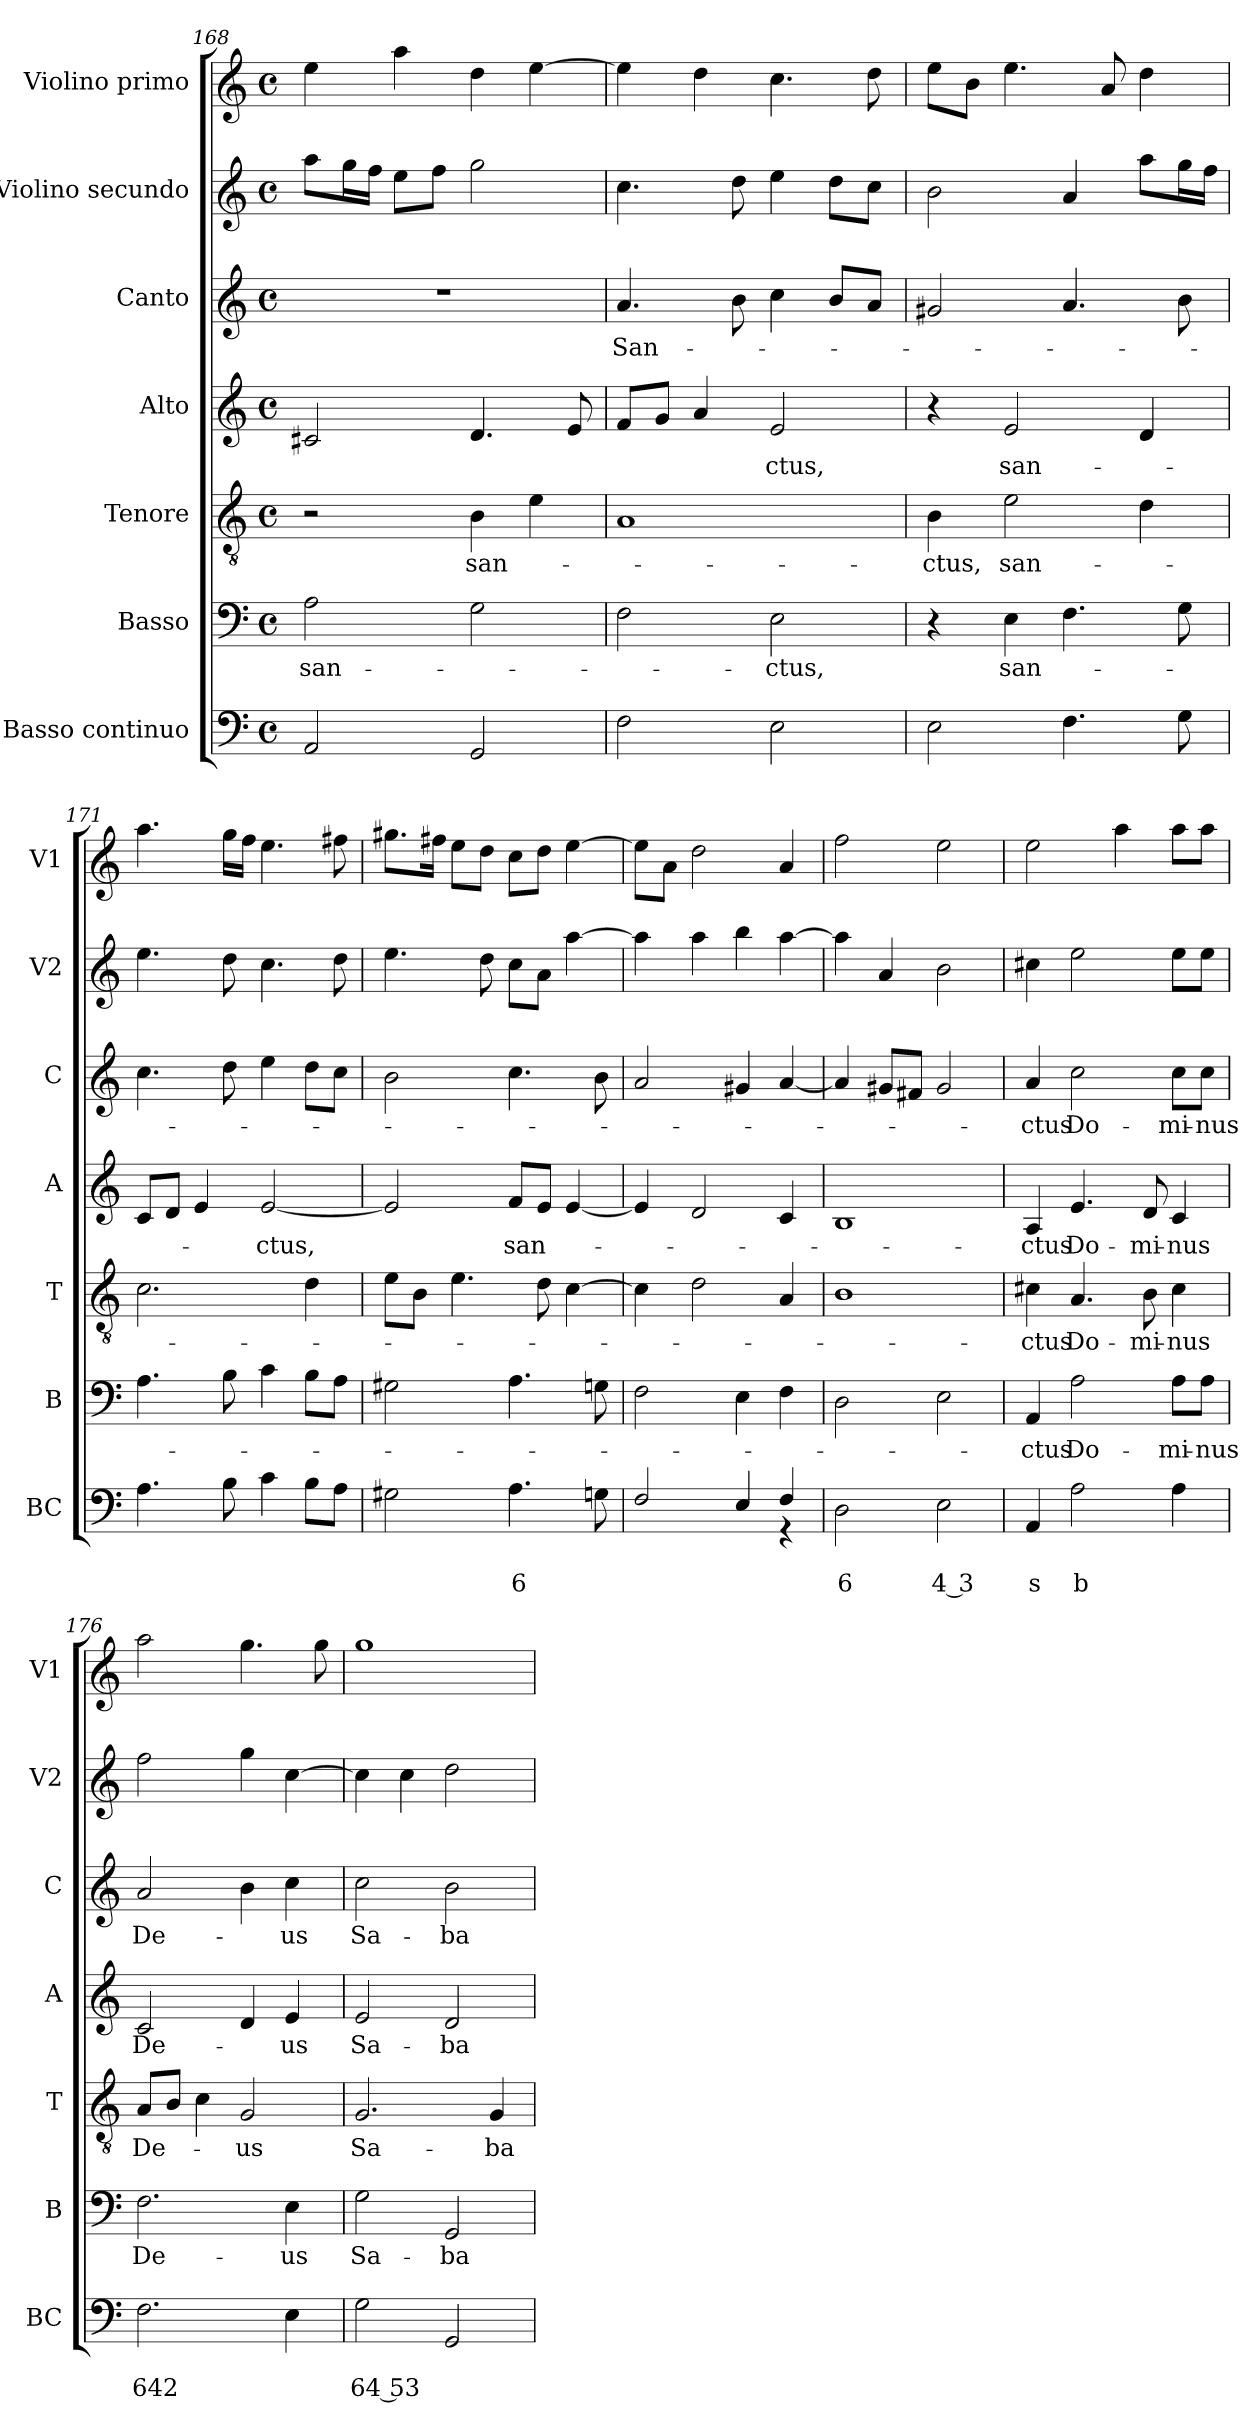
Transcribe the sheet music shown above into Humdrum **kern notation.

**kern	**text	**text	**kern	**text	**kern	**text	**kern	**text	**kern	**text	**kern	**kern
*part7	*part7	*part7	*part6	*part6	*part5	*part5	*part4	*part4	*part3	*part3	*part2	*part1
*staff7	*staff7	*staff7	*staff6	*staff6	*staff5	*staff5	*staff4	*staff4	*staff3	*staff3	*staff2	*staff1
*I"Basso continuo	*	*	*I"Basso	*	*I"Tenore	*	*I"Alto	*	*I"Canto	*	*I"Violino secundo	*I"Violino primo
*I'BC	*	*	*I'B	*	*I'T	*	*I'A	*	*I'C	*	*I'V2	*I'V1
*clefF4	*	*	*clefF4	*	*clefGv2	*	*clefG2	*	*clefG2	*	*clefG2	*clefG2
*k[]	*	*	*k[]	*	*k[]	*	*k[]	*	*k[]	*	*k[]	*k[]
*C:	*	*	*C:	*	*C:	*	*C:	*	*C:	*	*C:	*C:
*M4/4	*	*	*M4/4	*	*M4/4	*	*M4/4	*	*M4/4	*	*M4/4	*M4/4
*met(c)	*	*	*met(c)	*	*met(c)	*	*met(c)	*	*met(c)	*	*met(c)	*met(c)
=168	=168	=168	=168	=168	=168	=168	=168	=168	=168	=168	=168	=168
*^	*	*	*	*	*	*	*	*	*	*	*	*
!	!	!	!	!	!LO:LY:b	!	!	!	!	!	!	!	!
2AA/	4ryy	.	.	2A\	san-	2r	.	2c#X/	.	1r	.	8aa\L	4ee\
.	.	.	.	.	.	.	.	.	.	.	.	16gg\L	.
.	.	.	.	.	.	.	.	.	.	.	.	16ff\JJ	.
.	4ryy	.	.	.	.	.	.	.	.	.	.	8ee\L	4aa\
.	.	.	.	.	.	.	.	.	.	.	.	8ff\J	.
!	!	!	!	!	!	!	!LO:LY:b	!	!	!	!	!	!
2GG/	4ryy	.	.	2G\	.	4B\	san-	4.d/	.	.	.	2gg\	4dd\
.	4ryy	.	.	.	.	4e\	.	.	.	.	.	.	[4ee\
.	.	.	.	.	.	.	.	8e/	.	.	.	.	.
=169	=169	=169	=169	=169	=169	=169	=169	=169	=169	=169	=169	=169	=169
!	!	!	!	!	!	!	!	!	!	!	!LO:LY:b	!	!
2F\	4ryy	.	.	2F\	.	1A	.	8f/L	.	4.a/	San-	4.cc\	4ee\]
.	.	.	.	.	.	.	.	8g/J	.	.	.	.	.
.	4ryy	.	.	.	.	.	.	4a/	.	.	.	.	4dd\
.	.	.	.	.	.	.	.	.	.	8b\	.	8dd\	.
!	!	!	!	!	!LO:LY:b	!	!	!	!LO:LY:b	!	!	!	!
2E\	2ryy	.	.	2E\	-ctus,	.	.	2e/	-ctus,	4cc\	.	4ee\	4.cc\
.	.	.	.	.	.	.	.	.	.	8b/L	.	8dd\L	.
.	.	.	.	.	.	.	.	.	.	8a/J	.	8cc\J	8dd\
!!LO:LB:g=z
=170	=170	=170	=170	=170	=170	=170	=170	=170	=170	=170	=170	=170	=170
!	!	!	!	!	!	!	!LO:LY:b	!	!	!	!	!	!
2E\	2ryy	.	.	4r	.	4B\	-ctus,	4r	.	2g#X/	.	2b\	8ee\L
.	.	.	.	.	.	.	.	.	.	.	.	.	8b\J
!	!	!	!	!	!LO:LY:b	!	!LO:LY:b	!	!LO:LY:b	!	!	!	!
.	.	.	.	4E\	san-	2e\	san-	2e/	san-	.	.	.	4.ee\
4.F\	4ryy	.	.	4.F\	.	.	.	.	.	4.a/	.	4a/	.
.	.	.	.	.	.	.	.	.	.	.	.	.	8a/
.	4ryy	.	.	.	.	4d\	.	4d/	.	.	.	8aa\L	4dd\
8G\	.	.	.	8G\	.	.	.	.	.	8b\	.	16gg\L	.
.	.	.	.	.	.	.	.	.	.	.	.	16ff\JJ	.
*v	*v	*	*	*	*	*	*	*	*	*	*	*	*
=171	=171	=171	=171	=171	=171	=171	=171	=171	=171	=171	=171	=171
4.A\	.	.	4.A\	.	2.c\	.	8c/L	.	4.cc\	.	4.ee\	4.aa\
.	.	.	.	.	.	.	8d/J	.	.	.	.	.
.	.	.	.	.	.	.	4e/	.	.	.	.	.
8B\	.	.	8B\	.	.	.	.	.	8dd\	.	8dd\	16gg\LL
.	.	.	.	.	.	.	.	.	.	.	.	16ff\JJ
!	!	!	!	!	!	!	!	!LO:LY:b	!	!	!	!
4c\	.	.	4c\	.	.	.	[2e/	-ctus,	4ee\	.	4.cc\	4.ee\
8B\L	.	.	8B\L	.	4d\	.	.	.	8dd\L	.	.	.
8A\J	.	.	8A\J	.	.	.	.	.	8cc\J	.	8dd\	8ff#X\
=172	=172	=172	=172	=172	=172	=172	=172	=172	=172	=172	=172	=172
2G#X\	.	.	2G#X\	.	8e\L	.	2e/]	.	2b\	.	4.ee\	8.gg#X\L
.	.	.	.	.	8B\J	.	.	.	.	.	.	.
.	.	.	.	.	.	.	.	.	.	.	.	16ff#X\Jk
.	.	.	.	.	4.e\	.	.	.	.	.	.	8ee\L
.	.	.	.	.	.	.	.	.	.	.	8dd\	8dd\J
!	!	!LO:LY:b	!	!	!	!	!	!LO:LY:b	!	!	!	!
4.A\	.	6	4.A\	.	.	.	8f/L	san-	4.cc\	.	8cc\L	8cc\L
.	.	.	.	.	8d\	.	8e/J	.	.	.	8a\J	8dd\J
.	.	.	.	.	[4c\	.	[4e/	.	.	.	[4aa\	[4ee\
8Gn\	.	.	8Gn\	.	.	.	.	.	8b\	.	.	.
=173	=173	=173	=173	=173	=173	=173	=173	=173	=173	=173	=173	=173
*^	*	*	*	*	*	*	*	*	*	*	*	*
2F/	4ryy	.	.	2F\	.	4c\]	.	4e/]	.	2a/	.	4aa\]	8ee\L]
.	.	.	.	.	.	.	.	.	.	.	.	.	8a\J
.	4ryy	.	.	.	.	2d\	.	2d/	.	.	.	4aa\	2dd\
4E/	4ryy	.	.	4E\	.	.	.	.	.	4g#X/	.	4bb\	.
4F/	4r	.	.	4F\	.	4A/	.	4c/	.	[4a/	.	[4aa\	4a/
=174	=174	=174	=174	=174	=174	=174	=174	=174	=174	=174	=174	=174	=174
!	!	!	!LO:LY:b	!	!	!	!	!	!	!	!	!	!
*v	*v	*	*	*	*	*	*	*	*	*	*	*	*
2D\	.	6	2D\	.	1B	.	1B	.	4a/]	.	4aa\]	2ff\
.	.	.	.	.	.	.	.	.	8g#X/L	.	4a/	.
.	.	.	.	.	.	.	.	.	8f#X/J	.	.	.
!	!	!LO:LY:b	!	!	!	!	!	!	!	!	!	!
2E\	.	4 3	2E\	.	.	.	.	.	2g#/	.	2b\	2ee\
!!LO:PB:g=z
=175	=175	=175	=175	=175	=175	=175	=175	=175	=175	=175	=175	=175
!	!	!LO:LY:b	!	!LO:LY:b	!	!LO:LY:b	!	!LO:LY:b	!	!LO:LY:b	!	!
4AA/	.	s	4AA/	-ctus	4c#X\	-ctus	4A/	-ctus	4a/	-ctus	4cc#X\	2ee\
!	!	!LO:LY:b	!	!LO:LY:b	!	!LO:LY:b	!	!LO:LY:b	!	!LO:LY:b	!	!
2A\	.	b	2A\	Do-	4.A/	Do-	4.e/	Do-	2cc\	Do-	2ee\	.
.	.	.	.	.	.	.	.	.	.	.	.	4aa\
!	!	!	!	!	!	!LO:LY:b	!	!LO:LY:b	!	!	!	!
.	.	.	.	.	8B\	-mi-	8d/	-mi-	.	.	.	.
!	!	!	!	!LO:LY:b	!	!LO:LY:b	!	!LO:LY:b	!	!LO:LY:b	!	!
4A\	.	.	8A\L	-mi-	4c#\	-nus	4c/	-nus	8cc\L	-mi-	8ee\L	8aa\L
!	!	!	!	!LO:LY:b	!	!	!	!	!	!LO:LY:b	!	!
.	.	.	8A\J	-nus	.	.	.	.	8cc\J	-nus	8ee\J	8aa\J
=176	=176	=176	=176	=176	=176	=176	=176	=176	=176	=176	=176	=176
!	!	!LO:LY:b	!	!LO:LY:b	!	!LO:LY:b	!	!LO:LY:b	!	!LO:LY:b	!	!
2.F\	.	642	2.F\	De-	8A/L	De-	2c/	De-	2a/	De-	2ff\	2aa\
.	.	.	.	.	8B/J	.	.	.	.	.	.	.
.	.	.	.	.	4c\	.	.	.	.	.	.	.
!	!	!	!	!	!	!LO:LY:b	!	!	!	!	!	!
.	.	.	.	.	2G/	-us	4d/	.	4b\	.	4gg\	4.gg\
!	!	!	!	!LO:LY:b	!	!	!	!LO:LY:b	!	!LO:LY:b	!	!
4E\	.	.	4E\	-us	.	.	4e/	-us	4cc\	-us	[4cc\	.
.	.	.	.	.	.	.	.	.	.	.	.	8gg\
=177	=177	=177	=177	=177	=177	=177	=177	=177	=177	=177	=177	=177
!	!	!LO:LY:b	!	!LO:LY:b	!	!LO:LY:b	!	!LO:LY:b	!	!LO:LY:b	!	!
2G\	.	64 53	2G\	Sa-	2.G/	Sa-	2e/	Sa-	2cc\	Sa-	4cc\]	1gg
.	.	.	.	.	.	.	.	.	.	.	4cc\	.
!	!	!	!	!LO:LY:b	!	!	!	!LO:LY:b	!	!LO:LY:b	!	!
2GG/	.	.	2GG/	-ba-	.	.	2d/	-ba-	2b\	-ba-	2dd\	.
!	!	!	!	!	!	!LO:LY:b	!	!	!	!	!	!
.	.	.	.	.	4G/	-ba-	.	.	.	.	.	.
=	=	=	=	=	=	=	=	=	=	=	=	=
*-	*-	*-	*-	*-	*-	*-	*-	*-	*-	*-	*-	*-
